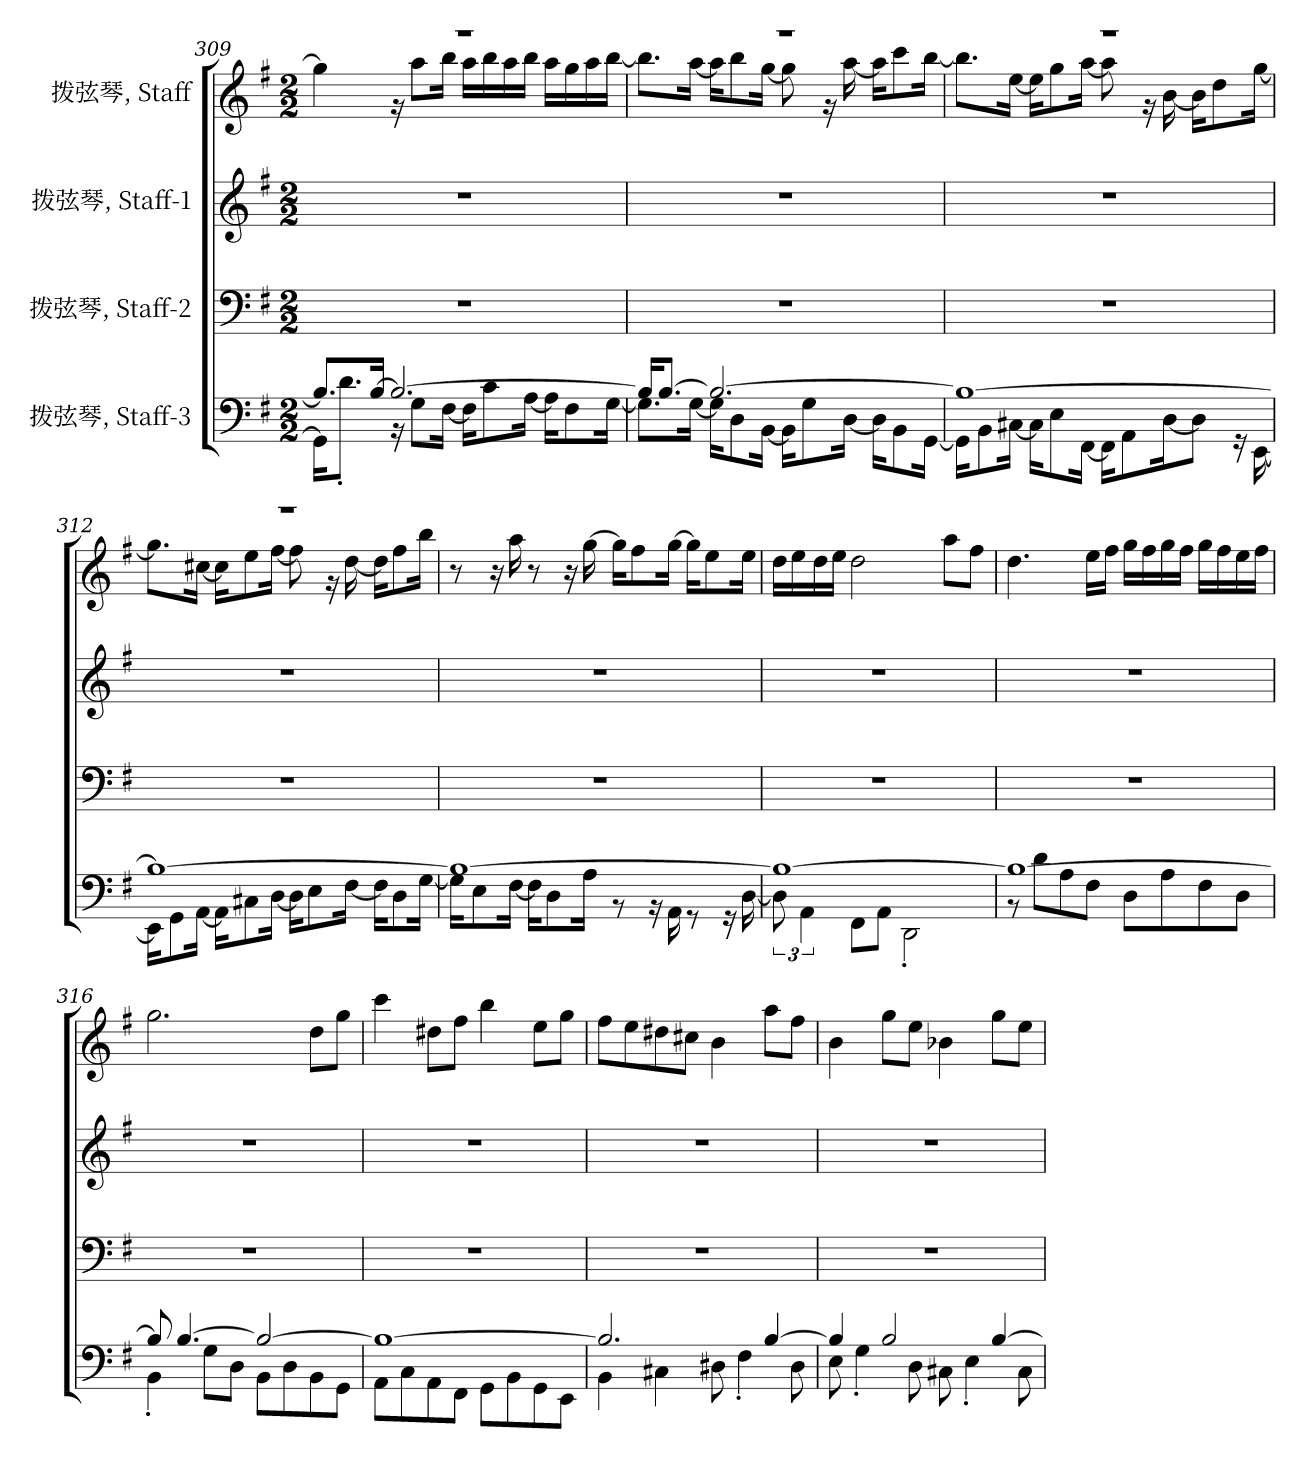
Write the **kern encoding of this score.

**kern	**kern	**kern	**kern
*part4	*part3	*part2	*part1
*staff4	*staff3	*staff2	*staff1
*I"拨弦琴, Staff-3	*I"拨弦琴, Staff-2	*I"拨弦琴, Staff-1	*I"拨弦琴, Staff
*clefF4	*clefF4	*clefG2	*clefG2
*k[f#]	*k[f#]	*k[f#]	*k[f#]
*M2/2	*M2/2	*M2/2	*M2/2
=309	=309	=309	=309
*^	*	*	*^
8.B/L]	16GG\KL]	1r	1r	1r	4gg\]
.	8.d'\J	.	.	.	.
[16B/Jk	.	.	.	.	.
2.B/_	16r	.	.	.	16r
.	8G\L	.	.	.	8aa\L
.	[16F#\Jk	.	.	.	16bb\Jk
.	16F#\KL]	.	.	.	16aa\LL
.	8c\	.	.	.	16bb\
.	.	.	.	.	16aa\
.	[16A\Jk	.	.	.	16bb\JJ
.	16A\KL]	.	.	.	16aa\LL
.	8F#\	.	.	.	16gg\
.	.	.	.	.	16aa\
.	[16G\Jk	.	.	.	[16bb\JJ
!!LO:LB:g=z	!!
=310	=310	=310	=310	=310	=310
16B/KL]	8.G\L]	1r	1r	1r	8.bb\L]
[8.B/J	.	.	.	.	.
.	[16G\Jk	.	.	.	[16aa\Jk
2.B/_	16G\KL]	.	.	.	16aa\KL]
.	8D\	.	.	.	8bb\
.	[16BB\Jk	.	.	.	[16gg\Jk
.	16BB\KL]	.	.	.	8gg\]
.	8G\	.	.	.	.
.	.	.	.	.	16r
.	[16D\Jk	.	.	.	[16aa\
.	16D\KL]	.	.	.	16aa\KL]
.	8BB\	.	.	.	8ccc\
.	[16GG\Jk	.	.	.	[16bb\Jk
=311	=311	=311	=311	=311	=311
1B_	16GG\KL]	1r	1r	1r	8.bb\L]
.	8BB\	.	.	.	.
.	[16C#X\Jk	.	.	.	[16ee\Jk
.	16C#\KL]	.	.	.	16ee\KL]
.	8E\	.	.	.	8gg\
.	[16FF#\Jk	.	.	.	[16aa\Jk
.	16FF#\KL]	.	.	.	8aa\]
.	8AA\	.	.	.	.
.	.	.	.	.	16r
.	[16D\K	.	.	.	[16b\
.	8D\J]	.	.	.	16b\KL]
.	.	.	.	.	8dd\
.	16r	.	.	.	.
.	[16EE\	.	.	.	[16gg\Jk
!!LO:PB:g=z	!!
=312	=312	=312	=312	=312	=312
1B_	16EE\KL]	1r	1r	1r	8.gg\L]
.	8GG\	.	.	.	.
.	[16AA\Jk	.	.	.	[16cc#X\Jk
.	16AA\KL]	.	.	.	16cc#\KL]
.	8C#X\	.	.	.	8ee\
.	[16D\Jk	.	.	.	[16ff#\Jk
.	16D\KL]	.	.	.	8ff#\]
.	8E\	.	.	.	.
.	.	.	.	.	16r
.	[16F#\Jk	.	.	.	[16dd\
.	16F#\KL]	.	.	.	16dd\KL]
.	8D\	.	.	.	8ff#\
.	[16G\Jk	.	.	.	16bb\Jk
*	*	*	*	*v	*v
=313	=313	=313	=313	=313
1B_	16G\KL]	1r	1r	8r
.	8E\	.	.	.
.	.	.	.	16r
.	[16F#\Jk	.	.	16aa\
.	16F#\KL]	.	.	8r
.	8D\	.	.	.
.	.	.	.	16r
.	16A\Jk	.	.	[16gg\
.	8r	.	.	16gg\KL]
.	.	.	.	8ff#\
.	16r	.	.	.
.	16AA\	.	.	[16gg\Jk
.	8r	.	.	16gg\KL]
.	.	.	.	8ee\
.	16r	.	.	.
*	*	*	*	*MM230
.	[16D\	.	.	16ee\Jk
=314	=314	=314	=314	=314
1B_	12D\]	1r	1r	16dd\LL
.	.	.	.	16ee\
.	6AA\	.	.	.
.	.	.	.	16dd\
.	.	.	.	16ee\JJ
*	*	*	*	*MM184
.	8FF#\L	.	.	2dd\
.	8AA\J	.	.	.
.	2DD'\	.	.	.
.	.	.	.	8aa\L
.	.	.	.	8ff#\J
!!LO:LB:g=z
=315	=315	=315	=315	=315
1B_	8r	1r	1r	4.dd\
.	8d\L	.	.	.
.	8A\	.	.	.
.	8F#\J	.	.	16ee\LL
.	.	.	.	16ff#\JJ
.	8D\L	.	.	16gg\LL
.	.	.	.	16ff#\
.	8A\	.	.	16gg\
.	.	.	.	16ff#\JJ
.	8F#\	.	.	16gg\LL
.	.	.	.	16ff#\
.	8D\J	.	.	16ee\
.	.	.	.	16ff#\JJ
=316	=316	=316	=316	=316
8B/]	4BB'\	1r	1r	2.gg\
[4.B/	.	.	.	.
.	8G\L	.	.	.
.	8D\J	.	.	.
2B/_	8BB\L	.	.	.
.	8D\	.	.	.
.	8BB\	.	.	8dd\L
.	8GG\J	.	.	8gg\J
=317	=317	=317	=317	=317
1B_	8AA\L	1r	1r	4ccc\
.	8C\	.	.	.
.	8AA\	.	.	8dd#X\L
.	8FF#\J	.	.	8ff#\J
.	8GG\L	.	.	4bb\
.	8BB\	.	.	.
.	8GG\	.	.	8ee\L
.	8EE\J	.	.	8gg\J
=318	=318	=318	=318	=318
2.B/]	4BB\	1r	1r	8ff#\L
.	.	.	.	8ee\
.	4C#X\	.	.	8dd#X\
.	.	.	.	8cc#X\J
.	8D#X\	.	.	4b\
.	4F#'\	.	.	.
[4B/	.	.	.	8aa\L
.	8D#\	.	.	8ff#\J
!!LO:LB:g=z
=319	=319	=319	=319	=319
4B/]	8E\	1r	1r	4b\
.	4G'\	.	.	.
2B/	.	.	.	8gg\L
.	8D\	.	.	8ee\J
.	8C#X\	.	.	4b-X\
.	4E'\	.	.	.
[4B/	.	.	.	8gg\L
.	8C#\	.	.	8ee\J
*v	*v	*	*	*
=	=	=	=
*-	*-	*-	*-
